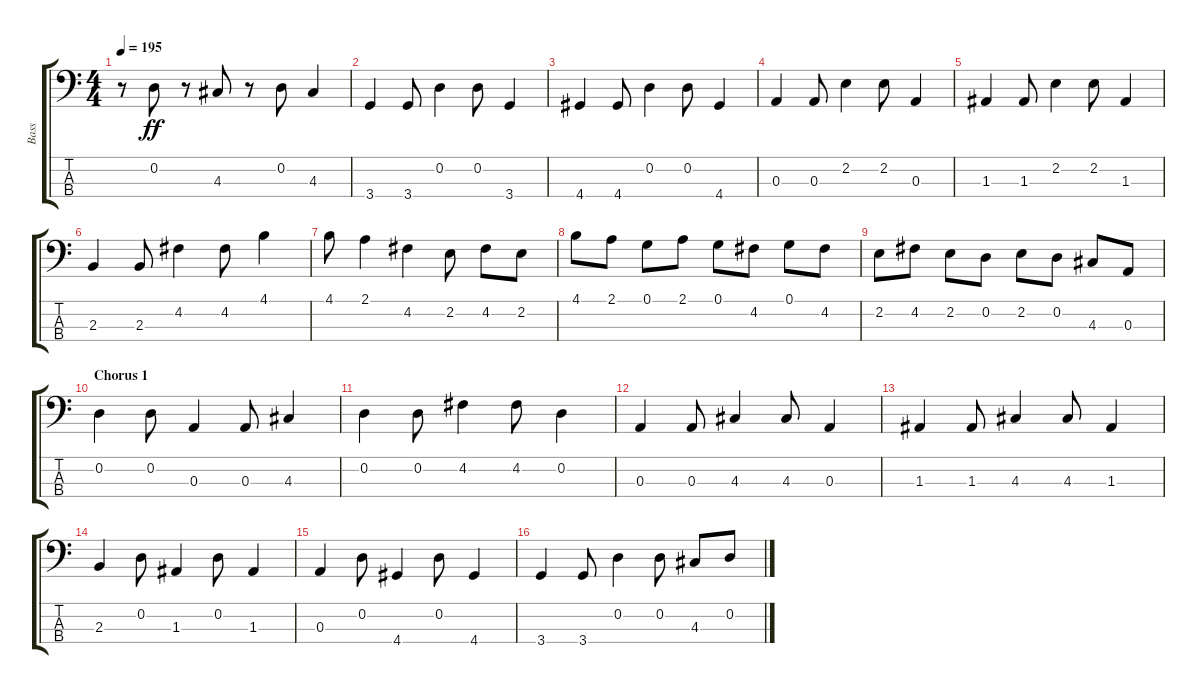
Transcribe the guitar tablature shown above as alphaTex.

\track ("Bass" "Bass") {instrument electricbasspick}
\staff {score tabs}
\tuning (G2 D2 A1 E1) {hide}
\ts (4 4)
\tempo 195
\clef f4
\ks c
r.8{dy ff} 0.2.8 r.8 4.3.8 r.8 0.2.8 4.3.4 |
3.4.4 3.4.8 0.2.4 0.2.8 3.4.4 |
4.4.4 4.4.8 0.2.4 0.2.8 4.4.4 |
0.3.4 0.3.8 2.2.4 2.2.8 0.3.4 |
1.3.4 1.3.8 2.2.4 2.2.8 1.3.4 |
2.3.4 2.3.8 4.2.4 4.2.8 4.1.4 |
4.1.8 2.1.4 4.2.4 2.2.8 4.2.8 2.2.8 |
4.1.8 2.1.8 0.1.8 2.1.8 0.1.8 4.2.8 0.1.8 4.2.8 |
2.2.8 4.2.8 2.2.8 0.2.8 2.2.8 0.2.8 4.3.8 0.3.8 |
\section ("" "Chorus 1")
0.2.4 0.2.8 0.3.4 0.3.8 4.3.4 |
0.2.4 0.2.8 4.2.4 4.2.8 0.2.4 |
0.3.4 0.3.8 4.3.4 4.3.8 0.3.4 |
1.3.4 1.3.8 4.3.4 4.3.8 1.3.4 |
2.3.4 0.2.8 1.3.4 0.2.8 1.3.4 |
0.3.4 0.2.8 4.4.4 0.2.8 4.4.4 |
3.4.4 3.4.8 0.2.4 0.2.8 4.3.8 0.2.8
